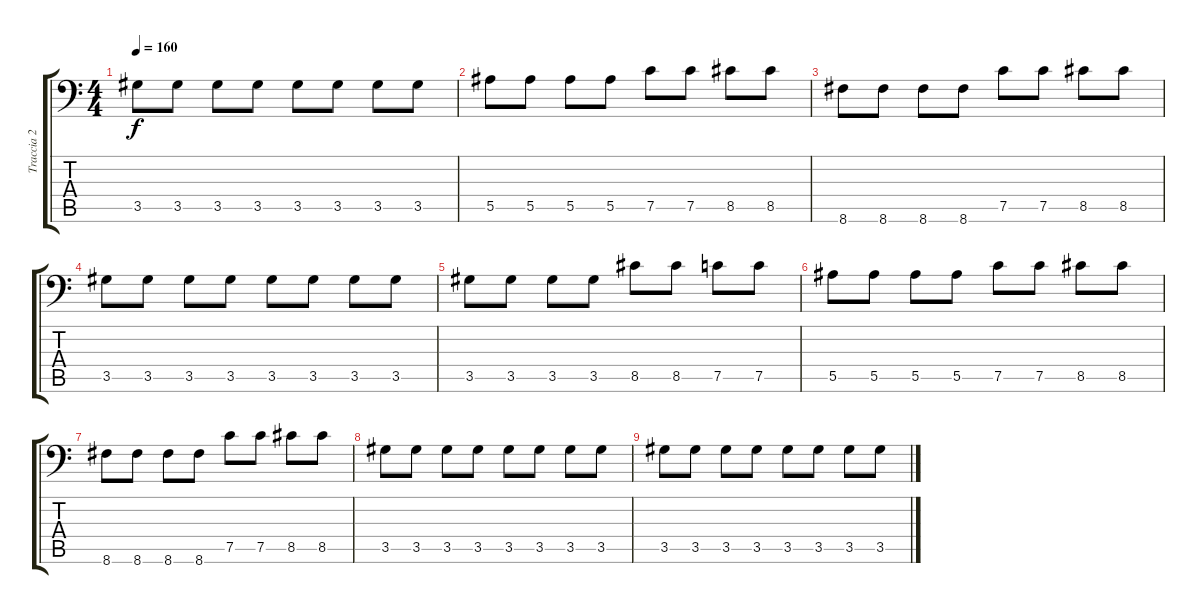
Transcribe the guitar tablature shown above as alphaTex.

\track ("Traccia 2" "Traccia 2") {instrument distortionguitar}
\staff {score tabs}
\tuning (C4 G3 Eb3 Bb2 F2 Bb1) {hide}
\ts (4 4)
\tempo 160
\clef f4
\ks c
3.5.8{dy f} 3.5.8 3.5.8 3.5.8 3.5.8 3.5.8 3.5.8 3.5.8 |
5.5.8 5.5.8 5.5.8 5.5.8 7.5.8 7.5.8 8.5.8 8.5.8 |
8.6.8 8.6.8 8.6.8 8.6.8 7.5.8 7.5.8 8.5.8 8.5.8 |
3.5.8 3.5.8 3.5.8 3.5.8 3.5.8 3.5.8 3.5.8 3.5.8 |
3.5.8 3.5.8 3.5.8 3.5.8 8.5.8 8.5.8 7.5.8 7.5.8 |
5.5.8 5.5.8 5.5.8 5.5.8 7.5.8 7.5.8 8.5.8 8.5.8 |
8.6.8 8.6.8 8.6.8 8.6.8 7.5.8 7.5.8 8.5.8 8.5.8 |
3.5.8 3.5.8 3.5.8 3.5.8 3.5.8 3.5.8 3.5.8 3.5.8 |
3.5.8 3.5.8 3.5.8 3.5.8 3.5.8 3.5.8 3.5.8 3.5.8
